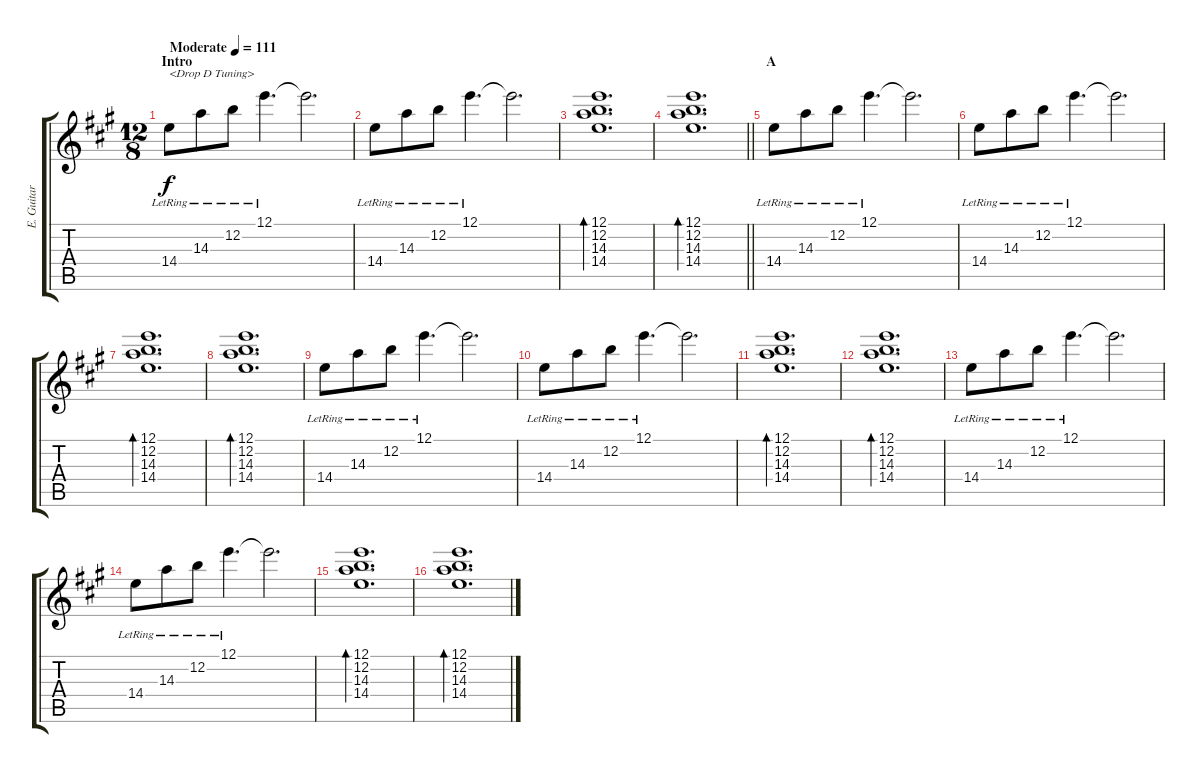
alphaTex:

\track ("E. Guitar II" "E. Guitar ") {instrument electricguitarclean}
\staff {score tabs}
\tuning (E4 B3 G3 D3 A2 D2) {hide}
\ts (12 8)
\section ("" "Intro")
\tempo (111 "Moderate")
\clef g2
\ks a
14.4{lr}.8{txt "<Drop D Tuning>" dy f instrument electricguitarclean} 14.3{lr}.8 12.2{lr}.8 12.1{lr}.4{d} 12.1{t}.2{d} |
14.4{lr}.8 14.3{lr}.8 12.2{lr}.8 12.1{lr}.4{d} 12.1{t}.2{d} |
(12.1 12.2 14.3 14.4).1{d bd 120} |
\barLineRight lightlight
(12.1 12.2 14.3 14.4).1{d bd 120} |
\section ("" "A")
14.4{lr}.8 14.3{lr}.8 12.2{lr}.8 12.1{lr}.4{d} 12.1{t}.2{d} |
14.4{lr}.8 14.3{lr}.8 12.2{lr}.8 12.1{lr}.4{d} 12.1{t}.2{d} |
(12.1 12.2 14.3 14.4).1{d bd 120} |
(12.1 12.2 14.3 14.4).1{d bd 120} |
14.4{lr}.8 14.3{lr}.8 12.2{lr}.8 12.1{lr}.4{d} 12.1{t}.2{d} |
14.4{lr}.8 14.3{lr}.8 12.2{lr}.8 12.1{lr}.4{d} 12.1{t}.2{d} |
(12.1 12.2 14.3 14.4).1{d bd 120} |
(12.1 12.2 14.3 14.4).1{d bd 120} |
14.4{lr}.8 14.3{lr}.8 12.2{lr}.8 12.1{lr}.4{d} 12.1{t}.2{d} |
14.4{lr}.8 14.3{lr}.8 12.2{lr}.8 12.1{lr}.4{d} 12.1{t}.2{d} |
(12.1 12.2 14.3 14.4).1{d bd 120} |
(12.1 12.2 14.3 14.4).1{d bd 120}
